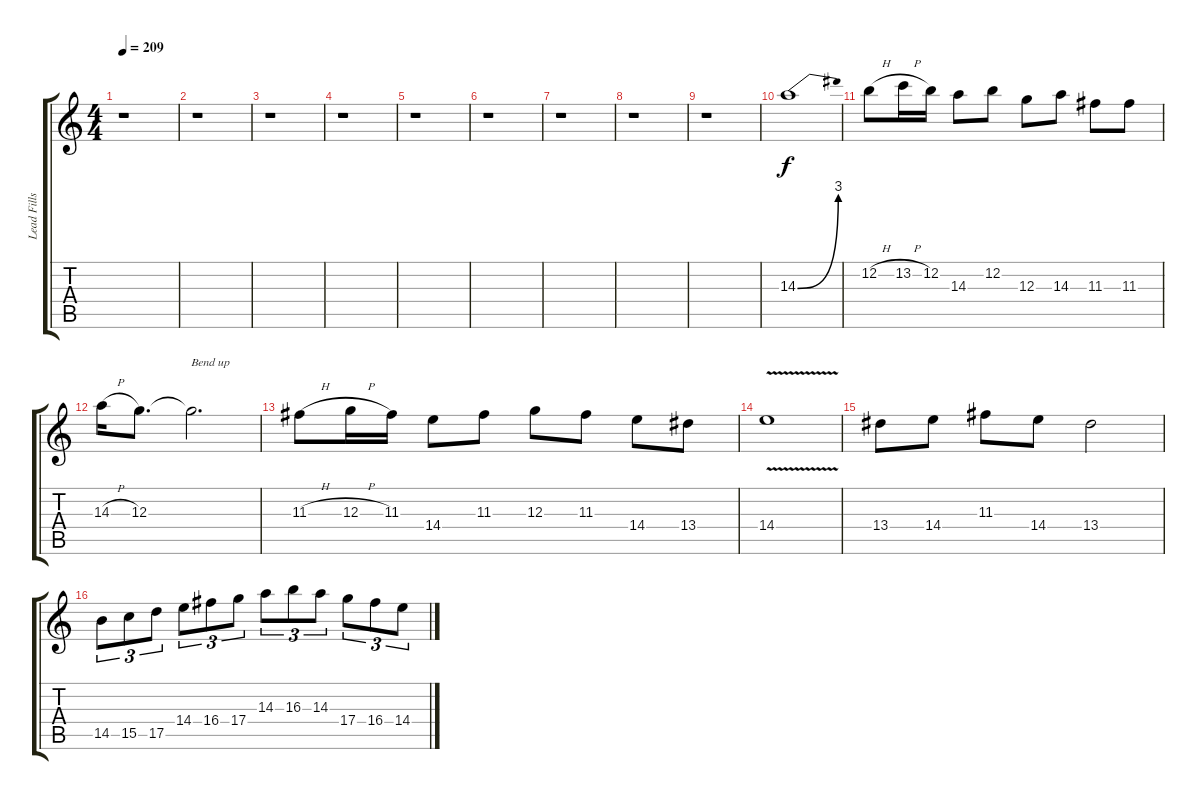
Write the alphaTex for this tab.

\track ("Lead Fills" "Lead Fills") {solo instrument distortionguitar}
\staff {score tabs}
\tuning (E4 B3 G3 D3 A2 E2) {hide}
\ts (4 4)
\tempo 209
\clef g2
\ks c
r.1{dy f} |
r.1 |
r.1 |
r.1 |
r.1 |
r.1 |
r.1 |
r.1 |
r.1 |
14.3{be (bend 0 0 60 12)}.1 |
12.2{h}.8 13.2{h}.16 12.2.16 14.3.8 12.2.8 12.3.8 14.3.8 11.3.8 11.3.8 |
14.3{h}.16 12.3.8{d} 12.3{t}.2{d txt "Bend up"} |
11.3{h}.8 12.3{h}.16 11.3.16 14.4.8 11.3.8 12.3.8 11.3.8 14.4.8 13.4.8 |
14.4{v}.1 |
13.4.8 14.4.8 11.3.8 14.4.8 13.4.2 |
14.5.8{tu (3 2)} 15.5.8{tu (3 2)} 17.5.8{tu (3 2)} 14.4.8{tu (3 2)} 16.4.8{tu (3 2)} 17.4.8{tu (3 2)} 14.3.8{tu (3 2)} 16.3.8{tu (3 2)} 14.3.8{tu (3 2)} 17.4.8{tu (3 2)} 16.4.8{tu (3 2)} 14.4.8{tu (3 2)}
